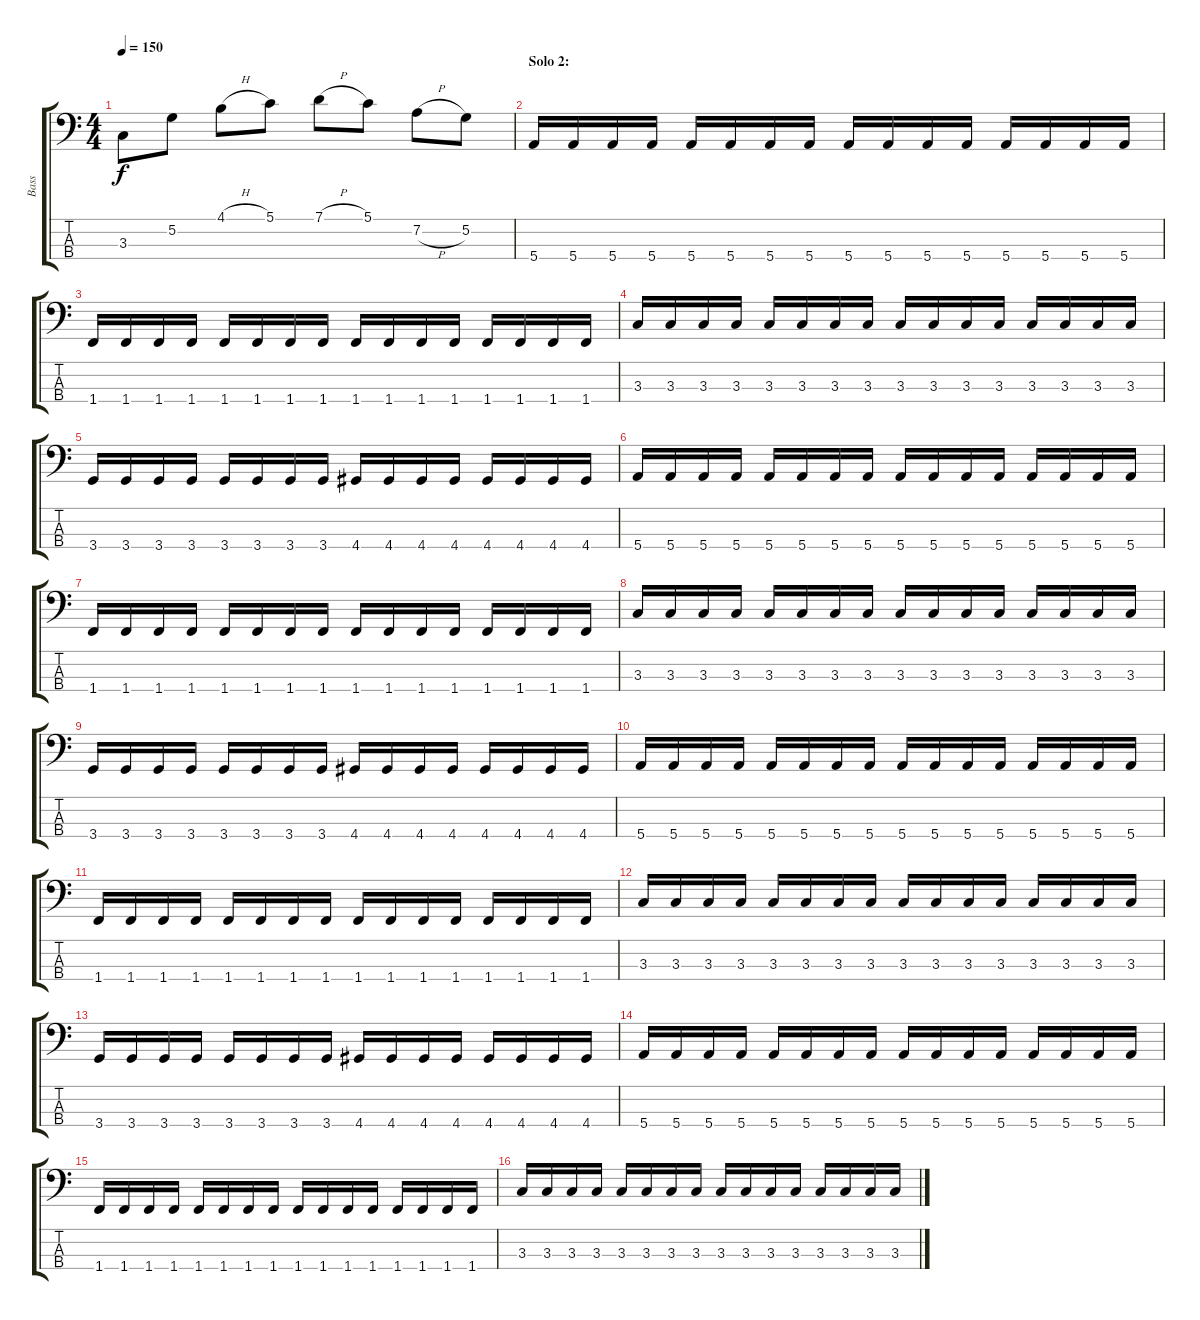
\track ("Bass" "Bass") {instrument electricbasspick}
\staff {score tabs}
\tuning (G2 D2 A1 E1) {hide}
\ts (4 4)
\tempo 150
\clef f4
\ks c
3.3.8{dy f} 5.2.8 4.1{h}.8 5.1.8 7.1{h}.8 5.1.8 7.2{h}.8 5.2.8 |
\section ("" "Solo 2:")
5.4.16 5.4.16 5.4.16 5.4.16 5.4.16 5.4.16 5.4.16 5.4.16 5.4.16 5.4.16 5.4.16 5.4.16 5.4.16 5.4.16 5.4.16 5.4.16 |
1.4.16 1.4.16 1.4.16 1.4.16 1.4.16 1.4.16 1.4.16 1.4.16 1.4.16 1.4.16 1.4.16 1.4.16 1.4.16 1.4.16 1.4.16 1.4.16 |
3.3.16 3.3.16 3.3.16 3.3.16 3.3.16 3.3.16 3.3.16 3.3.16 3.3.16 3.3.16 3.3.16 3.3.16 3.3.16 3.3.16 3.3.16 3.3.16 |
3.4.16 3.4.16 3.4.16 3.4.16 3.4.16 3.4.16 3.4.16 3.4.16 4.4.16 4.4.16 4.4.16 4.4.16 4.4.16 4.4.16 4.4.16 4.4.16 |
5.4.16 5.4.16 5.4.16 5.4.16 5.4.16 5.4.16 5.4.16 5.4.16 5.4.16 5.4.16 5.4.16 5.4.16 5.4.16 5.4.16 5.4.16 5.4.16 |
1.4.16 1.4.16 1.4.16 1.4.16 1.4.16 1.4.16 1.4.16 1.4.16 1.4.16 1.4.16 1.4.16 1.4.16 1.4.16 1.4.16 1.4.16 1.4.16 |
3.3.16 3.3.16 3.3.16 3.3.16 3.3.16 3.3.16 3.3.16 3.3.16 3.3.16 3.3.16 3.3.16 3.3.16 3.3.16 3.3.16 3.3.16 3.3.16 |
3.4.16 3.4.16 3.4.16 3.4.16 3.4.16 3.4.16 3.4.16 3.4.16 4.4.16 4.4.16 4.4.16 4.4.16 4.4.16 4.4.16 4.4.16 4.4.16 |
5.4.16 5.4.16 5.4.16 5.4.16 5.4.16 5.4.16 5.4.16 5.4.16 5.4.16 5.4.16 5.4.16 5.4.16 5.4.16 5.4.16 5.4.16 5.4.16 |
1.4.16 1.4.16 1.4.16 1.4.16 1.4.16 1.4.16 1.4.16 1.4.16 1.4.16 1.4.16 1.4.16 1.4.16 1.4.16 1.4.16 1.4.16 1.4.16 |
3.3.16 3.3.16 3.3.16 3.3.16 3.3.16 3.3.16 3.3.16 3.3.16 3.3.16 3.3.16 3.3.16 3.3.16 3.3.16 3.3.16 3.3.16 3.3.16 |
3.4.16 3.4.16 3.4.16 3.4.16 3.4.16 3.4.16 3.4.16 3.4.16 4.4.16 4.4.16 4.4.16 4.4.16 4.4.16 4.4.16 4.4.16 4.4.16 |
5.4.16 5.4.16 5.4.16 5.4.16 5.4.16 5.4.16 5.4.16 5.4.16 5.4.16 5.4.16 5.4.16 5.4.16 5.4.16 5.4.16 5.4.16 5.4.16 |
1.4.16 1.4.16 1.4.16 1.4.16 1.4.16 1.4.16 1.4.16 1.4.16 1.4.16 1.4.16 1.4.16 1.4.16 1.4.16 1.4.16 1.4.16 1.4.16 |
3.3.16 3.3.16 3.3.16 3.3.16 3.3.16 3.3.16 3.3.16 3.3.16 3.3.16 3.3.16 3.3.16 3.3.16 3.3.16 3.3.16 3.3.16 3.3.16
